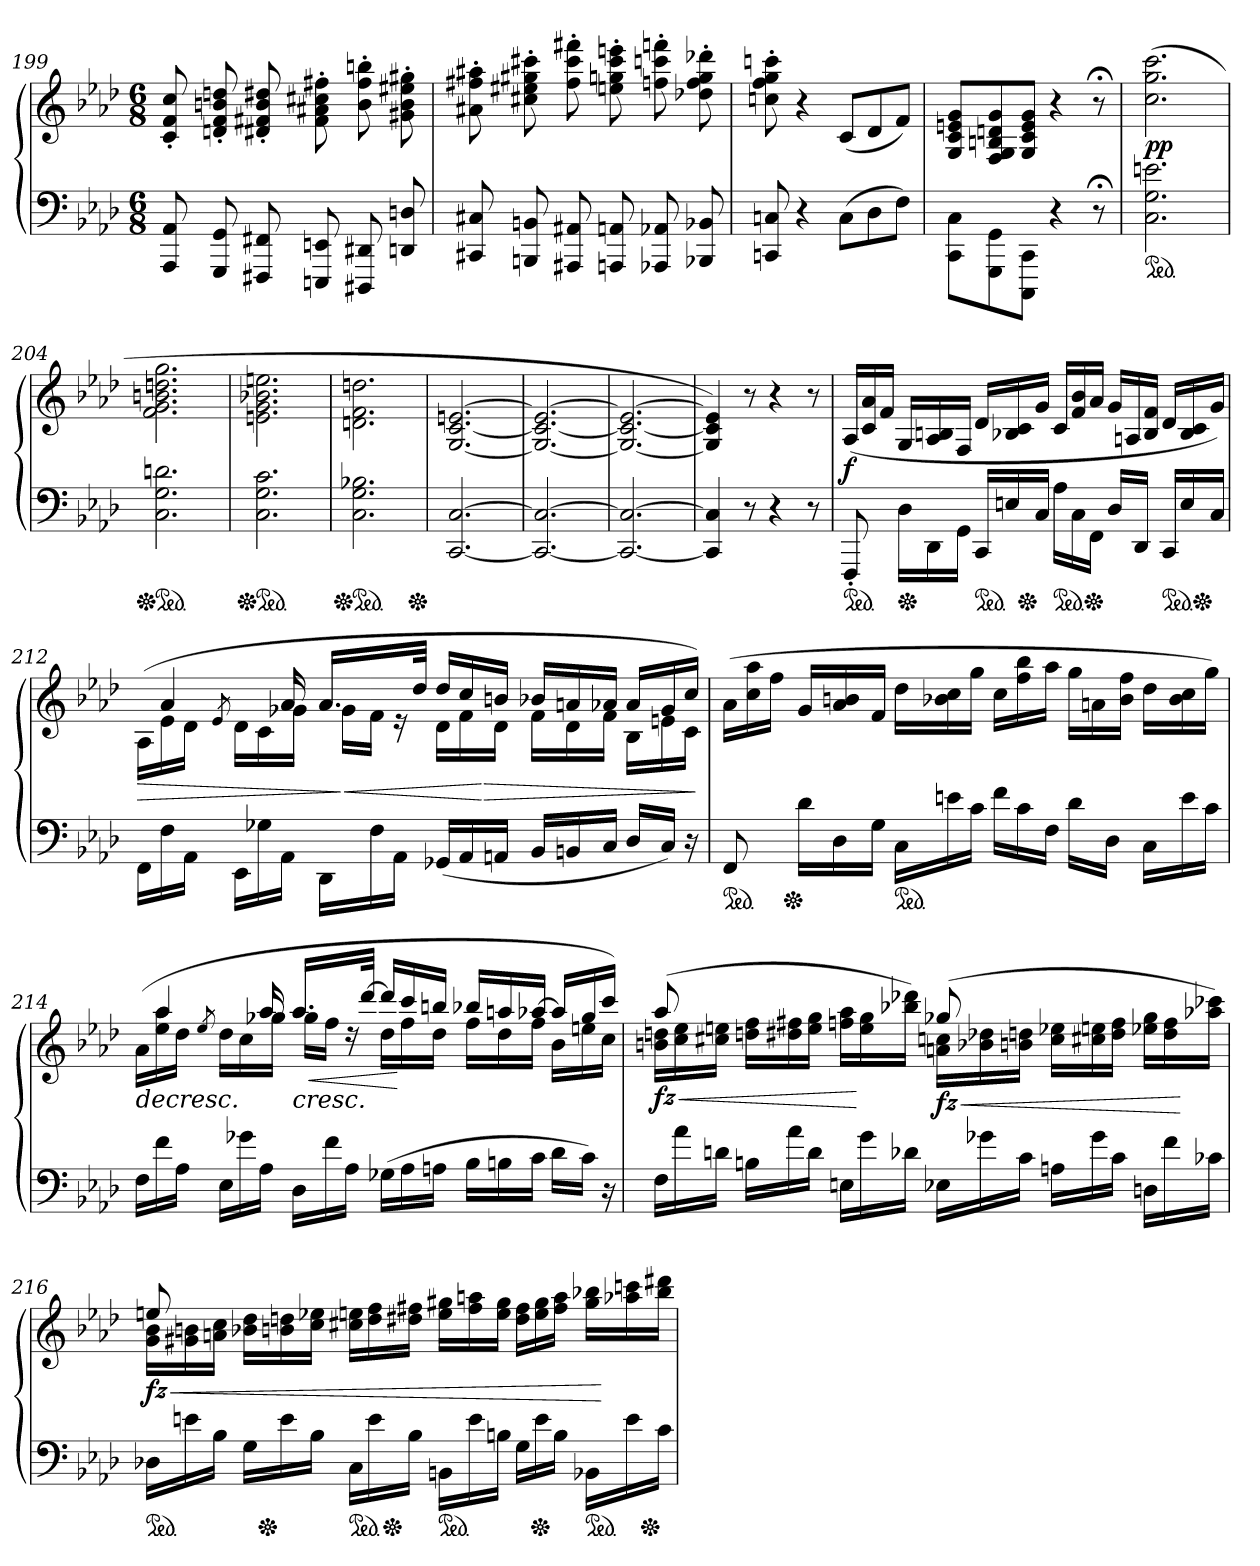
**kern	**kern	**dynam
*part1	*part1	*part1
*staff2	*staff1	*staff1/2
*clefF4	*clefG2	*
*k[b-e-a-d-]	*k[b-e-a-d-]	*
*M6/8	*M6/8	*
=199	=199	=199
8AAA- 8AA-	8c'< 8f'< 8cc'<	.
8GGG 8GG	8dn'< 8f'< 8bn'< 8ddn'<	.
8FFF#X 8FF#X	8d#X'< 8f#X'< 8b'< 8dd#X'<	.
8EEEn 8EEn	8f#'>\ 8a#X'>\ 8cc#X'>\ 8ff#X'>\	.
8DDD#X 8DD#X	8b'>\ 8ff#'>\ 8bbn'>\	.
8DDn 8Dn	8g#X'>\ 8b'>\ 8ee#X'>\ 8gg#X'>\	.
=200	=200	=200
8CC#X 8C#X	8a#X'> 8ff#X'> 8aa#X'>	.
8BBBn 8BBn	8cc#X'> 8ee#X'> 8gg#X'> 8ccc#X'>	.
8AAA#X 8AA#X	8ff#'> 8ccc#'> 8fff#X'>	.
8AAAn 8AAn	8een'> 8ggn'> 8ccc#'> 8eeen'>	.
8AAA-X 8AA-X	8ffn'> 8cccn'> 8fffn'>	.
8BBB-X 8BB-X	8dd-X'> 8ff'> 8gg'> 8ddd-X'>	.
=201	=201	=201
8CCn 8Cn	8ccn'> 8ff'> 8gg'> 8cccn'>	.
4r	4r	.
(>8CL	(<8cL	.
8D-	8d-	.
8FJ)	8fJ)	.
=202	=202	=202
8CC\ 8C\L	8G/ 8c/ 8en/ 8g/L	.
8GGG\ 8GG\	8F/ 8G/ 8Bn/ 8dn/ 8g/	.
8CCC\ 8CC\J	8G/ 8c/ 8e/ 8g/J	.
4r	4r	.
8r;<	8r;<	.
=203	=203	=203
!	!	!LO:DY:b
*ped	*	*
2.C 2.G 2.en	(>2.cc 2.gg 2.ccc	pp
=204	=204	=204
*Xped	*	*
*ped	*	*
2.C 2.G 2.dn	2.f 2.g 2.bn 2.ddn 2.gg	.
=205	=205	=205
*Xped	*	*
*ped	*	*
2.C 2.G 2.c	2.en\ 2.g\ 2.b-X\ 2.een\	.
=206	=206	=206
*Xped	*	*
*ped	*	*
2.C 2.G 2.B-X	2.dn\ 2.f\ 2.ddn\	.
*Xped	*	*
=207	=207	=207
[<2.CC [>2.C	[<2.G [<2.c [>2.en	.
=208	=208	=208
2.CC_< 2.C_>	2.G_< 2.c_< 2.en_>	.
=209	=209	=209
2.CC_ 2.C_	2.G_ 2.c_ 2.en_	.
=210	=210	=210
4CC]/ 4C]/	4G] 4c] 4en])	.
8r	8r	.
4r	4r	.
8r	8r	.
=211	=211	=211
*	*Xtuplet	*
!	!	!LO:DY:b
*ped	*	*
8FFF'</	(>24A-LL	f
.	24c 24a-	.
.	24fJJ	.
*Xtuplet	*	*
*Xped	*	*
24D-\LL	24G/LL	.
24DD-\	24A-/ 24Bn/	.
24GG\JJ	24F/JJ	.
*ped	*	*
24CC/LL	24d-LL	.
24En/	24B-X 24c	.
*Xped	*	*
24C/JJ	24gJJ	.
*ped	*	*
24A-\LL	24cLL	.
24C\	24f 24b-	.
*Xped	*	*
24FF\JJ	24a-JJ	.
16D-LL	24gLL	.
.	24An	.
16DD-JJ	.	.
.	24B- 24fJJ	.
*ped	*	*
24CCLL	24d-LL	.
24E	24B- 24c	.
*Xped	*	*
24CJJ	24gJJ)	.
=212	=212	=212
*	*^	*
!	!	!	!LO:HP:b
24FF\LL	24ryy	(>24A-\LL	>
24F\	6a-	24e-\	.
24AA-\JJ	.	24d-\JJ	.
.	.	8qe-	.
24EE-\LL	.	24d-LL	.
24G-X\	.	24c	.
24AA-\JJ	24a-	24g-XJJ	.
24DD-\LL	16.a-LL	24g-LL	.
!	!	!	!LO:HP:n=1:b
!	!	!	!LO:HP:n=1:b
24F\	.	24fJJ	] < <
24AA-\JJ	.	24re	.
.	32dd-JJk	.	.
(<24GG-XLL	24dd-LL	24d-LL	.
24AA-	24cc	24f	.
!	!	!	!LO:HP:n=1:b
24AAnJJ	24bnJJ	24d-JJ	[ >
24BB-LL	24b-XLL	24fLL	.
24BBn	24an	24d-	.
24CJJ	24a-XJJ	24fJJ	.
24D-LL	24a-LL	24B-LL	[
24CJJ)	24g-	24en	.
24r	24ccJJ)	24cJJ	.
*	*v	*v	*
.	.	]
=213	=213	=213
*ped	*	*
*	*^	*
8FF	(>24a-LL	12ryy	.
.	24cc 24aa-	.	.
.	24ffJJ	48ryy	.
*Xped	*	*	*
.	.	3ryy	.
24d-LL	24g/LL	.	.
24D-	24a- 24bn	.	.
24GJJ	24fJJ	.	.
*ped	*	*	*
24CLL	24dd-LL	.	.
24en	24b-X 24cc	.	.
24cJJ	24ggJJ	.	.
24fLL	24ccLL	.	.
24c	24ff 24bb-	.	.
.	.	6...ryy	.
24FJJ	24aa-JJ	.	.
16d-LL	24ggLL	.	.
.	24an	.	.
16D-JJ	.	.	.
.	24b- 24ffJJ	.	.
24CLL	24dd-LL	.	.
24e	24b- 24cc	.	.
24cJJ	24ggJJ)	.	.
=214	=214	=214	=214
!	!	!	!LO:HP:b
24FLL	24ryy	(>24a-LL	>
24f	6aa-/	24ee- 24aa-	.
24A-JJ	.	24dd-JJ	.
.	.	8qee-	.
24E-LL	.	24dd-LL	.
24g-X	.	24cc	.
24A-JJ	24aa-	24gg-XJJ	.
!	!	!	!LO:HP:b
24D-LL	16.aa-LL	24gg-LL	<
!	!	!	!LO:HP:n=1:b
24f	.	24ffJJ	] <
24A-JJ	.	24rdd	.
.	[32ddd-JJk	.	.
(>24G-XLL	24ddd-LL]	24dd-LL	.
24A-	24ccc	24ff	[
24AnJJ	24bbnJJ	24dd-JJ	.
24B-LL	24bb-XLL	24ffLL	.
24Bn	24aan	24dd-	.
24cJJ	[24aa-XJJ	24ffJJ	.
24d-LL	24aa-LL]	24b-LL	.
24cJJ)	24gg-	24een	[
24r	24cccJJ)	24ccJJ	.
=215	=215	=215	=215
!	!	!	!LO:HP:b
!	!	!	!LO:DY:n=1:b
24FLL	(>8aa-	24bn 24ddnLL	< fz
24a-	.	24cc 24ee-	.
24dnJJ	.	24cc#X 24eenJJ	.
24BnLL	4ryy	24ddn 24ffLL	.
24a-	.	24dd#X 24ff#X	.
24dJJ	.	24ee 24ggJJ	.
24EnLL	.	24ffn 24aa-LL	.
24g	.	24ee 24gg	[
24d-XJJ	.	24bb-X 24ddd-XJJ)	.
!	!	!	!LO:HP:b
!	!	!	!LO:DY:n=2:b
24E-XLL	(>8gg-X	24an 24ccnLL	< fz
24g-X	.	24b-X 24dd-X	.
24cJJ	.	24bn 24ddnJJ	.
24AnLL	4ryy	24cc 24ee-XLL	.
24g-	.	24cc#X 24een	.
24cJJ	.	24dd 24ffJJ	.
24DnLL	.	24ee-X 24gg-LL	.
24f	.	24dd 24ff	.
24c-XJJ	.	24aa-X 24ccc-XJJ)	[
=216	=216	=216	=216
!	!	!	!LO:HP:b
!	!	!	!LO:DY:n=1:b
*ped	*	*	*
24D-XLL	8een	24g 24b-LL	< fz
24en	.	24g#X 24bn	.
24B-JJ	.	24an 24ccJJ	.
24GLL	4ryy	24b-X 24dd-LL	.
*Xped	*	*	*
24e	.	24bn 24ddn	.
24B-JJ	.	24cc 24ee-XJJ	.
*ped	*	*	*
24CLL	.	24cc#X 24eenLL	.
24e	.	24dd 24ff	.
*Xped	*	*	*
24B-JJ	.	24dd#X 24ff#XJJ	.
*ped	*	*	*
24BBnLL	4.ryy	24ee 24gg#XLL	.
24e	.	24ff# 24aan	.
24BnJJ	.	24ee 24gg#JJ	.
24GLL	.	24dd# 24ff#LL	.
*Xped	*	*	*
24e	.	24ee 24gg#	.
24BJJ	.	24ff# 24aaJJ	.
*ped	*	*	*
24BB-XLL	.	24gg# 24bb-XLL	.
24e	.	24aa-X 24cccn	[
*Xped	*	*	*
24cJJ	.	24bb- 24ddd#XJJ	.
*	*v	*v	*
=	=	=
*-	*-	*-
